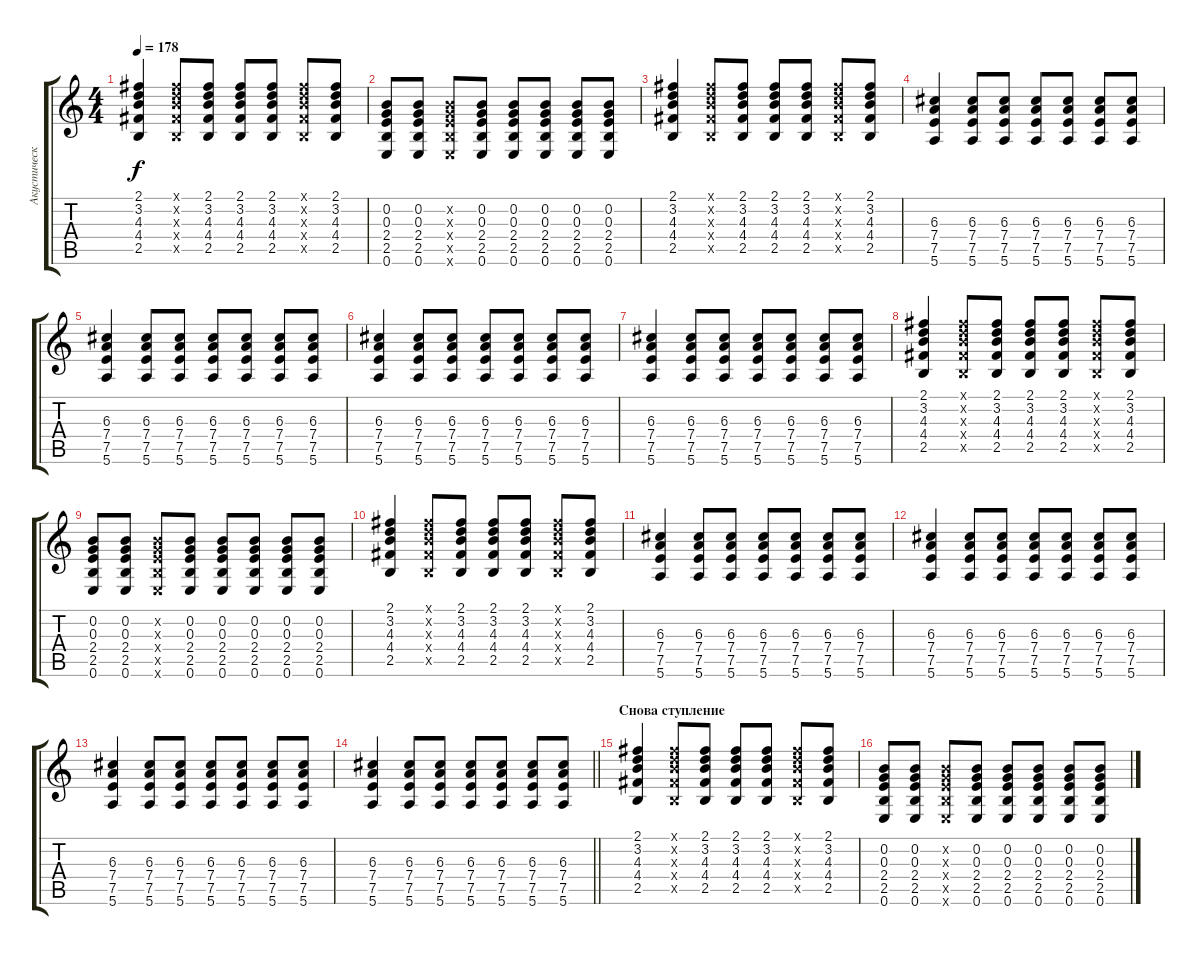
\track ("Акустическая ритм" "Акустическ") {instrument acousticguitarnylon}
\staff {score tabs}
\tuning (E4 B3 G3 D3 A2 E2) {hide}
\ts (4 4)
\tempo 178
\clef g2
\ks c
(2.1 3.2 4.3 4.4 2.5).4{dy f} (2.1{x} 3.2{x} 4.3{x} 4.4{x} 2.5{x}).8 (2.1 3.2 4.3 4.4 2.5).8 (2.1 3.2 4.3 4.4 2.5).8 (2.1 3.2 4.3 4.4 2.5).8 (2.1{x} 3.2{x} 4.3{x} 4.4{x} 2.5{x}).8 (2.1 3.2 4.3 4.4 2.5).8 |
(0.2 0.3 2.4 2.5 0.6).8 (0.2 0.3 2.4 2.5 0.6).8 (0.2{x} 0.3{x} 2.4{x} 2.5{x} 0.6{x}).8 (0.2 0.3 2.4 2.5 0.6).8 (0.2 0.3 2.4 2.5 0.6).8 (0.2 0.3 2.4 2.5 0.6).8 (0.2 0.3 2.4 2.5 0.6).8 (0.2 0.3 2.4 2.5 0.6).8 |
(2.1 3.2 4.3 4.4 2.5).4 (2.1{x} 3.2{x} 4.3{x} 4.4{x} 2.5{x}).8 (2.1 3.2 4.3 4.4 2.5).8 (2.1 3.2 4.3 4.4 2.5).8 (2.1 3.2 4.3 4.4 2.5).8 (2.1{x} 3.2{x} 4.3{x} 4.4{x} 2.5{x}).8 (2.1 3.2 4.3 4.4 2.5).8 |
(6.3 7.4 7.5 5.6).4 (6.3 7.4 7.5 5.6).8 (6.3 7.4 7.5 5.6).8 (6.3 7.4 7.5 5.6).8 (6.3 7.4 7.5 5.6).8 (6.3 7.4 7.5 5.6).8 (6.3 7.4 7.5 5.6).8 |
(6.3 7.4 7.5 5.6).4 (6.3 7.4 7.5 5.6).8 (6.3 7.4 7.5 5.6).8 (6.3 7.4 7.5 5.6).8 (6.3 7.4 7.5 5.6).8 (6.3 7.4 7.5 5.6).8 (6.3 7.4 7.5 5.6).8 |
(6.3 7.4 7.5 5.6).4 (6.3 7.4 7.5 5.6).8 (6.3 7.4 7.5 5.6).8 (6.3 7.4 7.5 5.6).8 (6.3 7.4 7.5 5.6).8 (6.3 7.4 7.5 5.6).8 (6.3 7.4 7.5 5.6).8 |
(6.3 7.4 7.5 5.6).4 (6.3 7.4 7.5 5.6).8 (6.3 7.4 7.5 5.6).8 (6.3 7.4 7.5 5.6).8 (6.3 7.4 7.5 5.6).8 (6.3 7.4 7.5 5.6).8 (6.3 7.4 7.5 5.6).8 |
(2.1 3.2 4.3 4.4 2.5).4 (2.1{x} 3.2{x} 4.3{x} 4.4{x} 2.5{x}).8 (2.1 3.2 4.3 4.4 2.5).8 (2.1 3.2 4.3 4.4 2.5).8 (2.1 3.2 4.3 4.4 2.5).8 (2.1{x} 3.2{x} 4.3{x} 4.4{x} 2.5{x}).8 (2.1 3.2 4.3 4.4 2.5).8 |
(0.2 0.3 2.4 2.5 0.6).8 (0.2 0.3 2.4 2.5 0.6).8 (0.2{x} 0.3{x} 2.4{x} 2.5{x} 0.6{x}).8 (0.2 0.3 2.4 2.5 0.6).8 (0.2 0.3 2.4 2.5 0.6).8 (0.2 0.3 2.4 2.5 0.6).8 (0.2 0.3 2.4 2.5 0.6).8 (0.2 0.3 2.4 2.5 0.6).8 |
(2.1 3.2 4.3 4.4 2.5).4 (2.1{x} 3.2{x} 4.3{x} 4.4{x} 2.5{x}).8 (2.1 3.2 4.3 4.4 2.5).8 (2.1 3.2 4.3 4.4 2.5).8 (2.1 3.2 4.3 4.4 2.5).8 (2.1{x} 3.2{x} 4.3{x} 4.4{x} 2.5{x}).8 (2.1 3.2 4.3 4.4 2.5).8 |
(6.3 7.4 7.5 5.6).4 (6.3 7.4 7.5 5.6).8 (6.3 7.4 7.5 5.6).8 (6.3 7.4 7.5 5.6).8 (6.3 7.4 7.5 5.6).8 (6.3 7.4 7.5 5.6).8 (6.3 7.4 7.5 5.6).8 |
(6.3 7.4 7.5 5.6).4 (6.3 7.4 7.5 5.6).8 (6.3 7.4 7.5 5.6).8 (6.3 7.4 7.5 5.6).8 (6.3 7.4 7.5 5.6).8 (6.3 7.4 7.5 5.6).8 (6.3 7.4 7.5 5.6).8 |
(6.3 7.4 7.5 5.6).4 (6.3 7.4 7.5 5.6).8 (6.3 7.4 7.5 5.6).8 (6.3 7.4 7.5 5.6).8 (6.3 7.4 7.5 5.6).8 (6.3 7.4 7.5 5.6).8 (6.3 7.4 7.5 5.6).8 |
\barLineRight lightlight
(6.3 7.4 7.5 5.6).4 (6.3 7.4 7.5 5.6).8 (6.3 7.4 7.5 5.6).8 (6.3 7.4 7.5 5.6).8 (6.3 7.4 7.5 5.6).8 (6.3 7.4 7.5 5.6).8 (6.3 7.4 7.5 5.6).8 |
\section ("" "Снова ступление")
(2.1 3.2 4.3 4.4 2.5).4 (2.1{x} 3.2{x} 4.3{x} 4.4{x} 2.5{x}).8 (2.1 3.2 4.3 4.4 2.5).8 (2.1 3.2 4.3 4.4 2.5).8 (2.1 3.2 4.3 4.4 2.5).8 (2.1{x} 3.2{x} 4.3{x} 4.4{x} 2.5{x}).8 (2.1 3.2 4.3 4.4 2.5).8 |
(0.2 0.3 2.4 2.5 0.6).8 (0.2 0.3 2.4 2.5 0.6).8 (0.2{x} 0.3{x} 2.4{x} 2.5{x} 0.6{x}).8 (0.2 0.3 2.4 2.5 0.6).8 (0.2 0.3 2.4 2.5 0.6).8 (0.2 0.3 2.4 2.5 0.6).8 (0.2 0.3 2.4 2.5 0.6).8 (0.2 0.3 2.4 2.5 0.6).8
